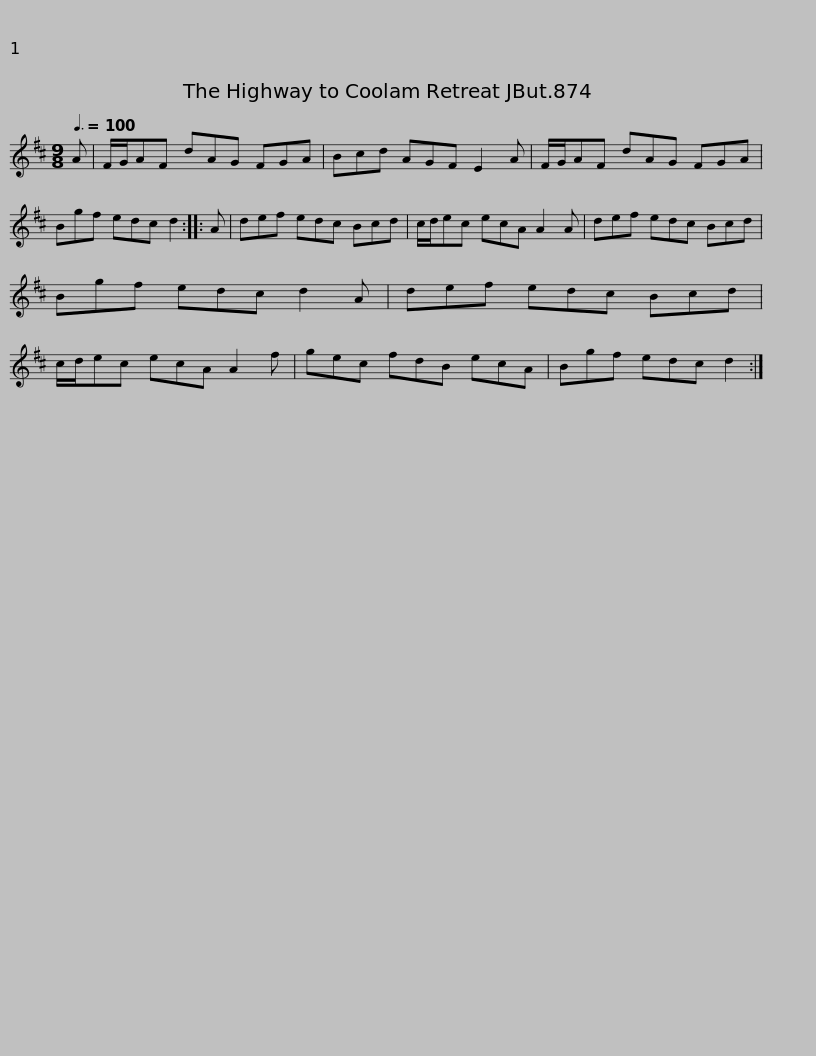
X:1
L:1/8
Q:3/8=100
M:9/8
I:linebreak $
K:D
V:1 treble
V:1
 A | F/G/AF dAG FGA | Bcd AGF E2 A | F/G/AF dAG FGA | Bgf edc d2 :: %5
 A |$ def edc Bcd | c/d/ec ecA A2 A | def edc Bcd | Bgf edc d2 A | %10
 def edc Bcd |$ c/d/ec ecA A2 f | gec fdB ecA | Bgf edc d2 :| %14
